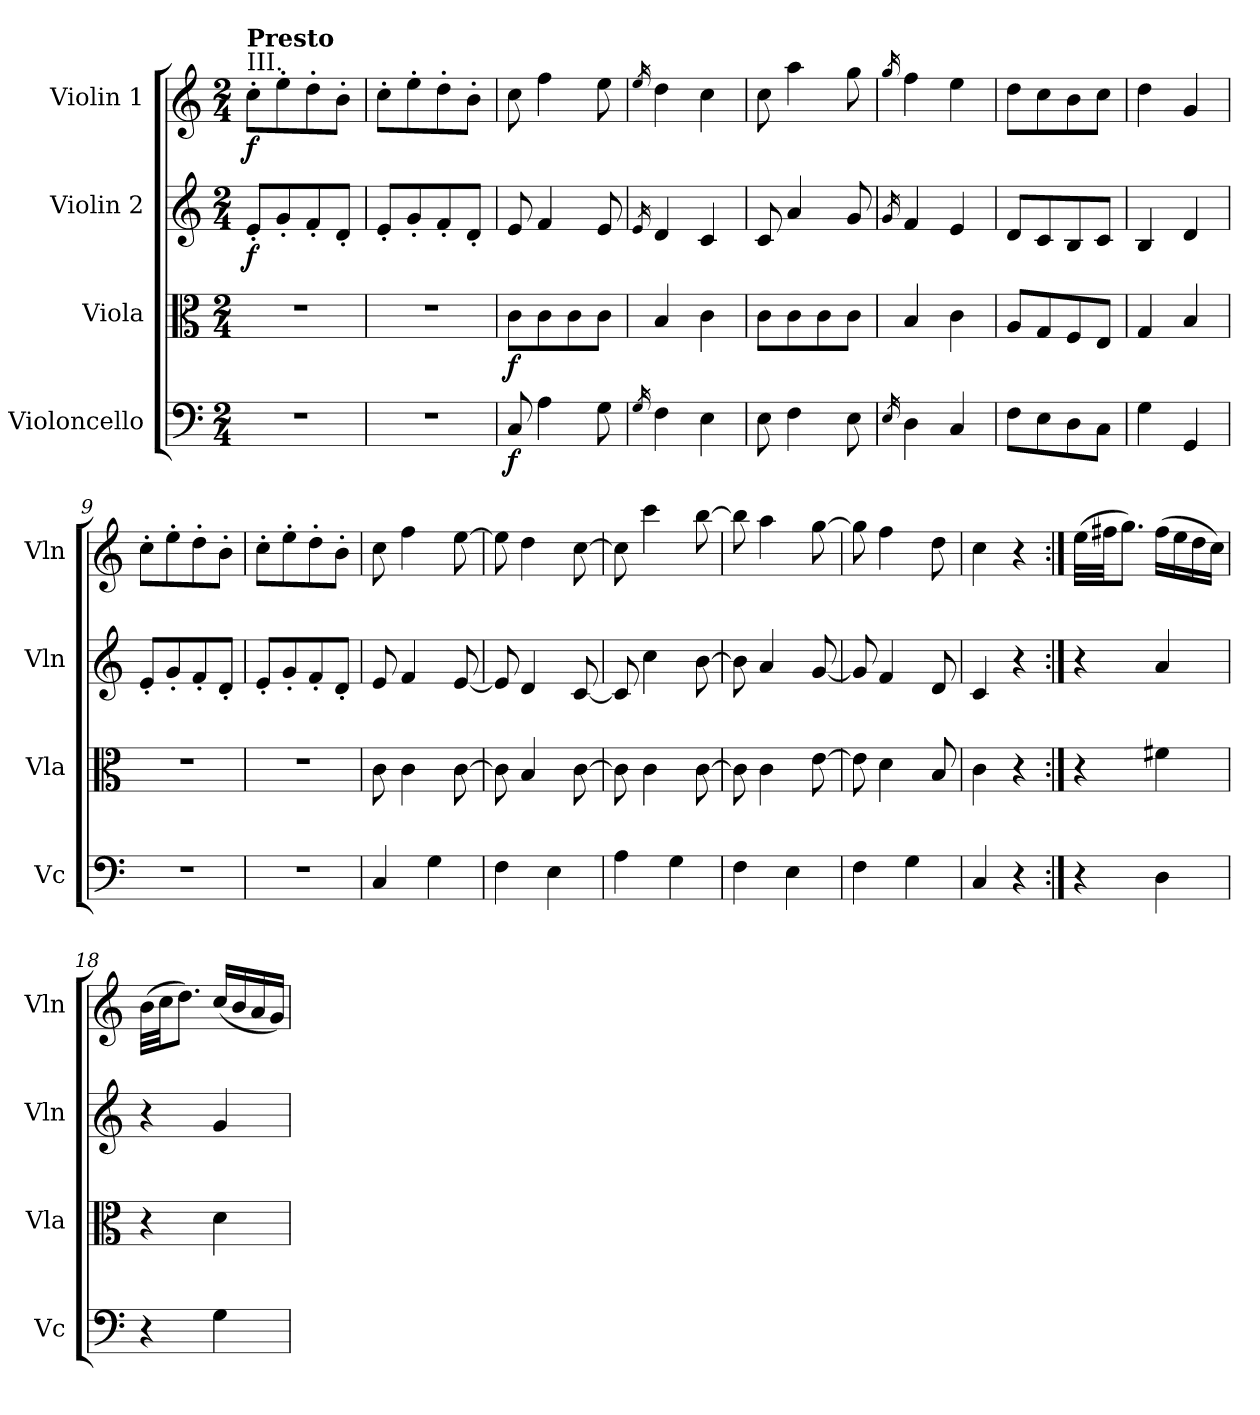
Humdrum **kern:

**kern	**dynam	**kern	**dynam	**kern	**dynam	**kern	**dynam
*part4	*part4	*part3	*part3	*part2	*part2	*part1	*part1
*staff4	*staff4	*staff3	*staff3	*staff2	*staff2	*staff1	*staff1
*I"Violoncello	*	*I"Viola	*	*I"Violin 2	*	*I"Violin 1	*
*I'Vc	*	*I'Vla	*	*I'Vln	*	*I'Vln	*
!!LO:PB:g=z
*clefF4	*	*clefC3	*	*clefG2	*	*clefG2	*
*k[]	*	*k[]	*	*k[]	*	*k[]	*
*M2/4	*	*M2/4	*	*M2/4	*	*M2/4	*
=1	=1	=1	=1	=1	=1	=1	=1
!	!	!	!	!	!	!LO:TX:a:t=III.	!
!	!	!	!	!	!	!LO:TX:a:B:t=Presto	!
!	!	!	!	!	!LO:DY:b	!	!LO:DY:b
2r	.	2r	.	8e'/L	f	8cc'\L	f
.	.	.	.	8g'/	.	8ee'\	.
.	.	.	.	8f'/	.	8dd'\	.
.	.	.	.	8d'/J	.	8b'\J	.
=2	=2	=2	=2	=2	=2	=2	=2
2r	.	2r	.	8e'/L	.	8cc'\L	.
.	.	.	.	8g'/	.	8ee'\	.
.	.	.	.	8f'/	.	8dd'\	.
.	.	.	.	8d'/J	.	8b'\J	.
=3	=3	=3	=3	=3	=3	=3	=3
!	!LO:DY:b	!	!LO:DY:b	!	!	!	!
8C/	f	8c\L	f	8e/	.	8cc\	.
4A\	.	8c\	.	4f/	.	4ff\	.
.	.	8c\	.	.	.	.	.
8G\	.	8c\J	.	8e/	.	8ee\	.
=4	=4	=4	=4	=4	=4	=4	=4
16qG/	.	.	.	16qe/	.	16qee/	.
4F\	.	4B/	.	4d/	.	4dd\	.
4E\	.	4c\	.	4c/	.	4cc\	.
=5	=5	=5	=5	=5	=5	=5	=5
8E\	.	8c\L	.	8c/	.	8cc\	.
4F\	.	8c\	.	4a/	.	4aa\	.
.	.	8c\	.	.	.	.	.
8E\	.	8c\J	.	8g/	.	8gg\	.
=6	=6	=6	=6	=6	=6	=6	=6
16qE/	.	.	.	16qg/	.	16qgg/	.
4D\	.	4B/	.	4f/	.	4ff\	.
4C/	.	4c\	.	4e/	.	4ee\	.
=7	=7	=7	=7	=7	=7	=7	=7
8F\L	.	8A/L	.	8d/L	.	8dd\L	.
8E\	.	8G/	.	8c/	.	8cc\	.
8D\	.	8F/	.	8B/	.	8b\	.
8C\J	.	8E/J	.	8c/J	.	8cc\J	.
=8	=8	=8	=8	=8	=8	=8	=8
4G\	.	4G/	.	4B/	.	4dd\	.
4GG/	.	4B/	.	4d/	.	4g/	.
=9	=9	=9	=9	=9	=9	=9	=9
2r	.	2r	.	8e'/L	.	8cc'\L	.
.	.	.	.	8g'/	.	8ee'\	.
.	.	.	.	8f'/	.	8dd'\	.
.	.	.	.	8d'/J	.	8b'\J	.
=10	=10	=10	=10	=10	=10	=10	=10
2r	.	2r	.	8e'/L	.	8cc'\L	.
.	.	.	.	8g'/	.	8ee'\	.
.	.	.	.	8f'/	.	8dd'\	.
.	.	.	.	8d'/J	.	8b'\J	.
!!LO:LB:g=z
=11	=11	=11	=11	=11	=11	=11	=11
4C/	.	8c\	.	8e/	.	8cc\	.
.	.	4c\	.	4f/	.	4ff\	.
4G\	.	.	.	.	.	.	.
.	.	[8c\	.	[8e/	.	[8ee\	.
=12	=12	=12	=12	=12	=12	=12	=12
4F\	.	8c\]	.	8e/]	.	8ee\]	.
.	.	4B/	.	4d/	.	4dd\	.
4E\	.	.	.	.	.	.	.
.	.	[8c\	.	[8c/	.	[8cc\	.
=13	=13	=13	=13	=13	=13	=13	=13
4A\	.	8c\]	.	8c/]	.	8cc\]	.
.	.	4c\	.	4cc\	.	4ccc\	.
4G\	.	.	.	.	.	.	.
.	.	[8c\	.	[8b\	.	[8bb\	.
!!LO:LB:g=z
=14	=14	=14	=14	=14	=14	=14	=14
4F\	.	8c\]	.	8b\]	.	8bb\]	.
.	.	4c\	.	4a/	.	4aa\	.
4E\	.	.	.	.	.	.	.
.	.	[8e\	.	[8g/	.	[8gg\	.
=15	=15	=15	=15	=15	=15	=15	=15
4F\	.	8e\]	.	8g/]	.	8gg\]	.
.	.	4d\	.	4f/	.	4ff\	.
4G\	.	.	.	.	.	.	.
.	.	8B/	.	8d/	.	8dd\	.
=16	=16	=16	=16	=16	=16	=16	=16
4C/	.	4c\	.	4c/	.	4cc\	.
4r	.	4r	.	4r	.	4r	.
=17:|!	=17:|!	=17:|!	=17:|!	=17:|!	=17:|!	=17:|!	=17:|!
4r	.	4r	.	4r	.	(32ee\LLL	.
.	.	.	.	.	.	32ff#X\JJ	.
.	.	.	.	.	.	8.gg\J)	.
4D\	.	4f#X\	.	4a/	.	(16ff#\LL	.
.	.	.	.	.	.	16ee\	.
.	.	.	.	.	.	16dd\	.
.	.	.	.	.	.	16cc\JJ)	.
=18	=18	=18	=18	=18	=18	=18	=18
4r	.	4r	.	4r	.	(32b\LLL	.
.	.	.	.	.	.	32cc\JJ	.
.	.	.	.	.	.	8.dd\J)	.
4G\	.	4d\	.	4g/	.	(16cc/LL	.
.	.	.	.	.	.	16b/	.
.	.	.	.	.	.	16a/	.
.	.	.	.	.	.	16g/JJ)	.
=	=	=	=	=	=	=	=
*-	*-	*-	*-	*-	*-	*-	*-
